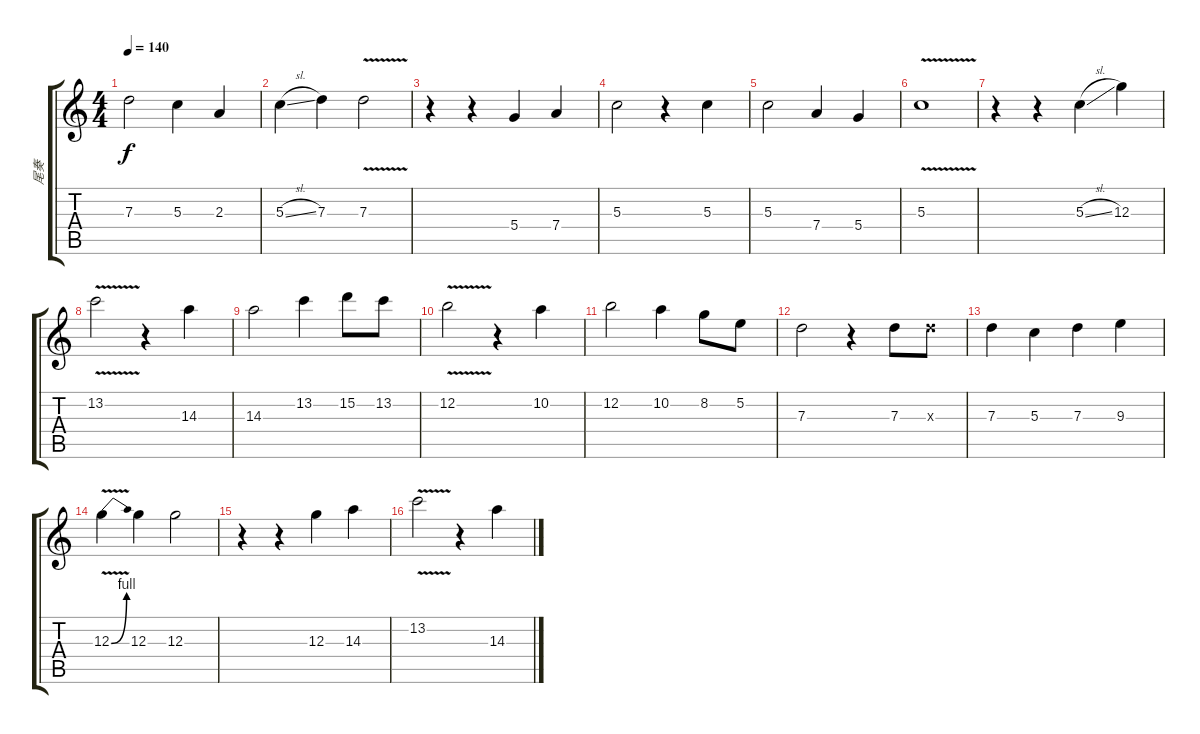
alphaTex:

\track ("尾奏" "尾奏") {instrument overdrivenguitar}
\staff {score tabs}
\tuning (E4 B3 G3 D3 A2 E2) {hide}
\ts (4 4)
\tempo 140
\clef g2
\ks c
7.3.2{dy f} 5.3.4 2.3.4 |
5.3{sl}.4 7.3.4 7.3{v}.2 |
r.4 r.4 5.4.4 7.4.4 |
5.3.2 r.4 5.3.4 |
5.3.2 7.4.4 5.4.4 |
5.3{v}.1 |
r.4 r.4 5.3{sl}.4 12.3.4 |
13.2{v}.2 r.4 14.3.4 |
14.3.2 13.2.4 15.2.8 13.2.8 |
12.2{v}.2 r.4 10.2.4 |
12.2.2 10.2.4 8.2.8 5.2.8 |
7.3.2 r.4 7.3.8 7.3{x}.8 |
7.3.4 5.3.4 7.3.4 9.3.4 |
12.3{be (bend 0 0 60 4) v}.4 12.3.4 12.3.2 |
r.4 r.4 12.3.4 14.3.4 |
13.2{v}.2 r.4 14.3.4
